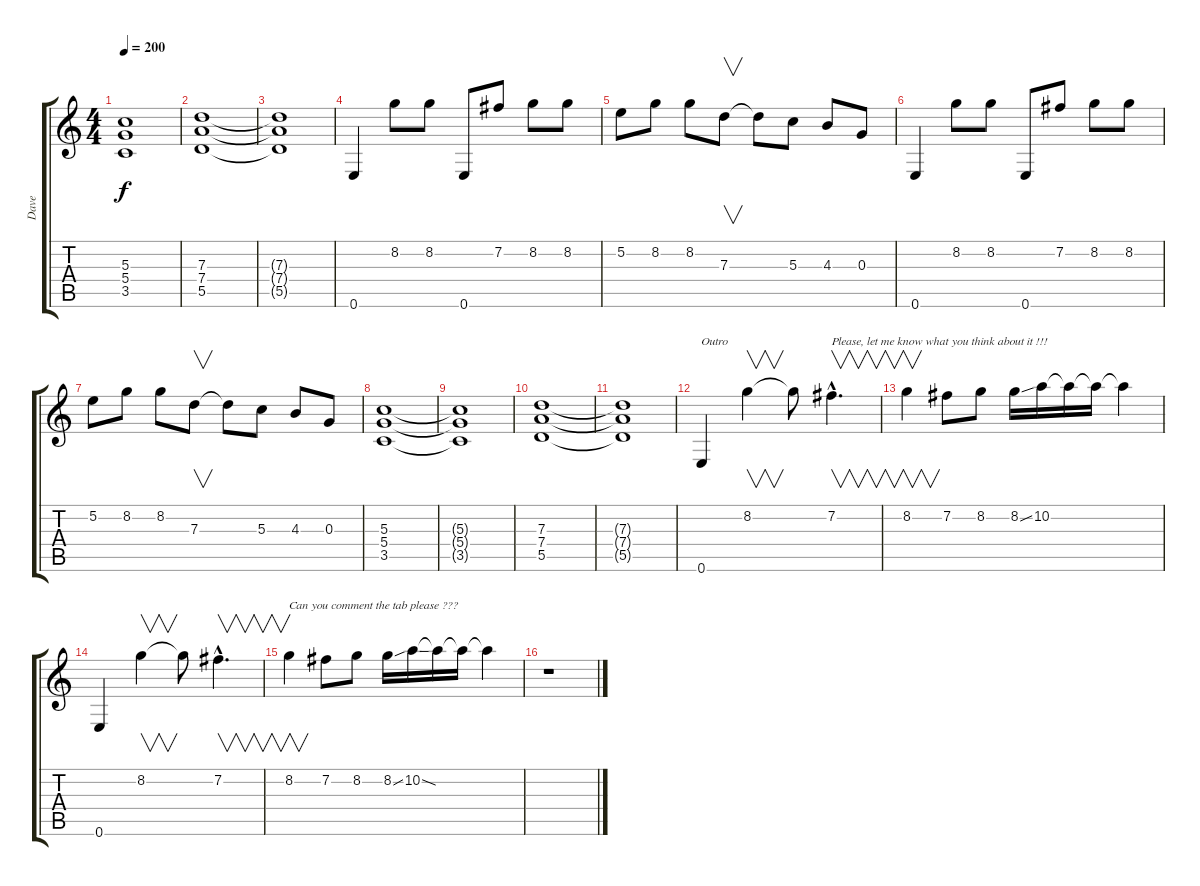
\track ("Dave" "Dave") {instrument distortionguitar}
\staff {score tabs}
\tuning (E4 B3 G3 D3 A2 E2) {hide}
\ts (4 4)
\tempo 200
\clef g2
\ks c
(5.3{t} 5.4{t} 3.5{t}).1{dy f} |
(7.3 7.4 5.5).1 |
(7.3{t} 7.4{t} 5.5{t}).1 |
0.6.4 8.2.8 8.2.8 0.6.8 7.2.8 8.2.8 8.2.8 |
5.2.8 8.2.8 8.2.8 7.3.8{v} 7.3{t}.8 5.3.8 4.3.8 0.3.8 |
0.6.4 8.2.8 8.2.8 0.6.8 7.2.8 8.2.8 8.2.8 |
5.2.8 8.2.8 8.2.8 7.3.8{v} 7.3{t}.8 5.3.8 4.3.8 0.3.8 |
(5.3 5.4 3.5).1 |
(5.3{t} 5.4{t} 3.5{t}).1 |
(7.3 7.4 5.5).1 |
(7.3{t} 7.4{t} 5.5{t}).1 |
0.6.4{txt "Outro"} 8.2.4{v} 8.2{t}.8 7.2{hac}.4{v d txt "Please, let me know what you think about it !!!"} |
8.2.4{v} 7.2.8 8.2.8 8.2{ss}.16 10.2.16 10.2{t}.16 10.2{t}.16 10.2{t}.4 |
0.6.4 8.2.4{v} 8.2{t}.8 7.2{hac}.4{v d} |
8.2.4{v txt "Can you comment the tab please ???"} 7.2.8 8.2.8 8.2{ss}.16 10.2{ss}.16 10.2{t}.16 10.2{t}.16 10.2{t}.4 |
r.1
